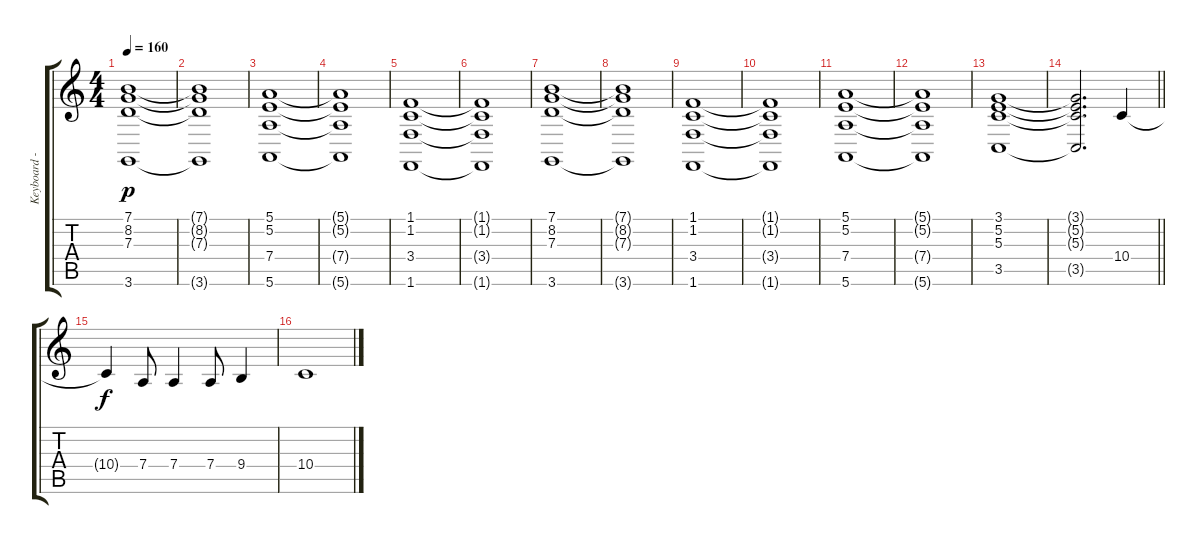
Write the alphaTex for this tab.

\track ("Keyboard - Copy" "Keyboard -") {instrument stringensemble1}
\staff {score tabs}
\tuning (E4 B3 G3 D3 A2 E2) {hide}
\ts (4 4)
\tempo 160
\clef g2
\ks c
(7.1 8.2 7.3 3.6).1{dy p} |
(7.1{t} 8.2{t} 7.3{t} 3.6{t}).1 |
(5.1 5.2 7.4 5.6).1 |
(5.1{t} 5.2{t} 7.4{t} 5.6{t}).1 |
(1.1 1.2 3.4 1.6).1 |
(1.1{t} 1.2{t} 3.4{t} 1.6{t}).1 |
(7.1 8.2 7.3 3.6).1 |
(7.1{t} 8.2{t} 7.3{t} 3.6{t}).1 |
(1.1 1.2 3.4 1.6).1 |
(1.1{t} 1.2{t} 3.4{t} 1.6{t}).1 |
(5.1 5.2 7.4 5.6).1 |
(5.1{t} 5.2{t} 7.4{t} 5.6{t}).1 |
(3.1 5.2 5.3 3.5).1 |
\barLineRight lightlight
(3.1{t} 5.2{t} 5.3{t} 3.5{t}).2{d} 10.4.4 |
10.4{t}.4{dy f} 7.4.8 7.4.4 7.4.8 9.4.4 |
10.4.1
